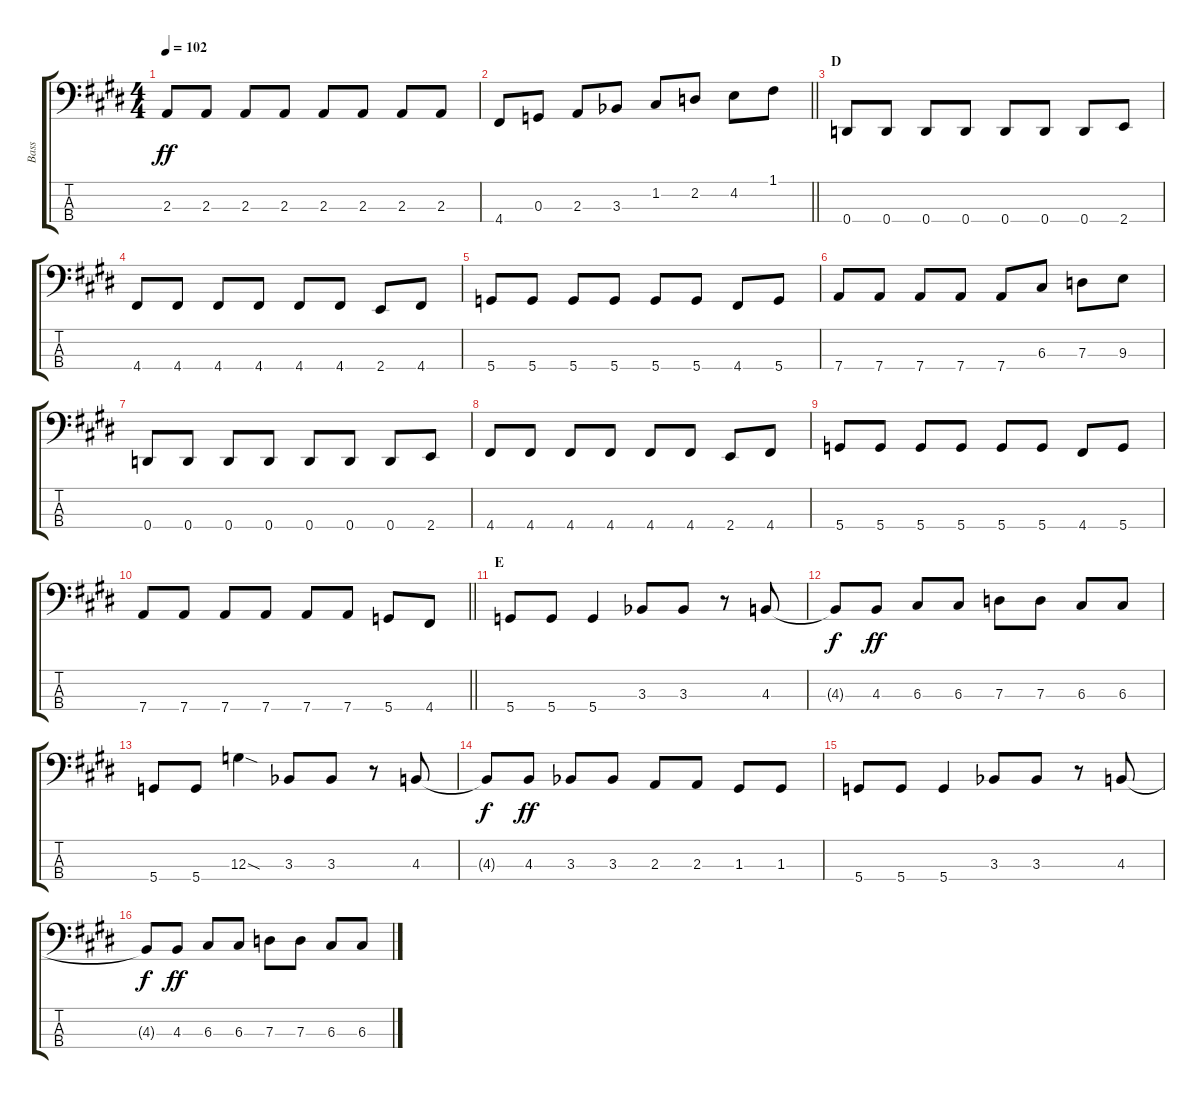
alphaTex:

\track ("Bass" "Bass") {instrument electricbasspick}
\staff {score tabs}
\tuning (F2 C2 G1 D1) {hide}
\ts (4 4)
\tempo 102
\clef f4
\ks e
2.3.8{dy ff} 2.3.8 2.3.8 2.3.8 2.3.8 2.3.8 2.3.8 2.3.8 |
\barLineRight lightlight
4.4.8 0.3.8 2.3.8 3.3{acc b}.8 1.2.8 2.2.8 4.2.8 1.1.8 |
\section ("" "D")
0.4.8 0.4.8 0.4.8 0.4.8 0.4.8 0.4.8 0.4.8 2.4.8 |
4.4.8 4.4.8 4.4.8 4.4.8 4.4.8 4.4.8 2.4.8 4.4.8 |
5.4.8 5.4.8 5.4.8 5.4.8 5.4.8 5.4.8 4.4.8 5.4.8 |
7.4.8 7.4.8 7.4.8 7.4.8 7.4.8 6.3.8 7.3.8 9.3.8 |
0.4.8 0.4.8 0.4.8 0.4.8 0.4.8 0.4.8 0.4.8 2.4.8 |
4.4.8 4.4.8 4.4.8 4.4.8 4.4.8 4.4.8 2.4.8 4.4.8 |
5.4.8 5.4.8 5.4.8 5.4.8 5.4.8 5.4.8 4.4.8 5.4.8 |
\barLineRight lightlight
7.4.8 7.4.8 7.4.8 7.4.8 7.4.8 7.4.8 5.4.8 4.4.8 |
\section ("" "E")
5.4.8 5.4.8 5.4.4 3.3{acc b}.8 3.3{acc b}.8 r.8 4.3.8 |
4.3{t}.8{dy f} 4.3.8{dy ff} 6.3.8 6.3.8 7.3.8 7.3.8 6.3.8 6.3.8 |
5.4.8 5.4.8 12.3{sod}.4 3.3{acc b}.8 3.3{acc b}.8 r.8 4.3.8 |
4.3{t}.8{dy f} 4.3.8{dy ff} 3.3{acc b}.8 3.3{acc b}.8 2.3.8 2.3.8 1.3.8 1.3.8 |
5.4.8 5.4.8 5.4.4 3.3{acc b}.8 3.3{acc b}.8 r.8 4.3.8 |
4.3{t}.8{dy f} 4.3.8{dy ff} 6.3.8 6.3.8 7.3.8 7.3.8 6.3.8 6.3.8
